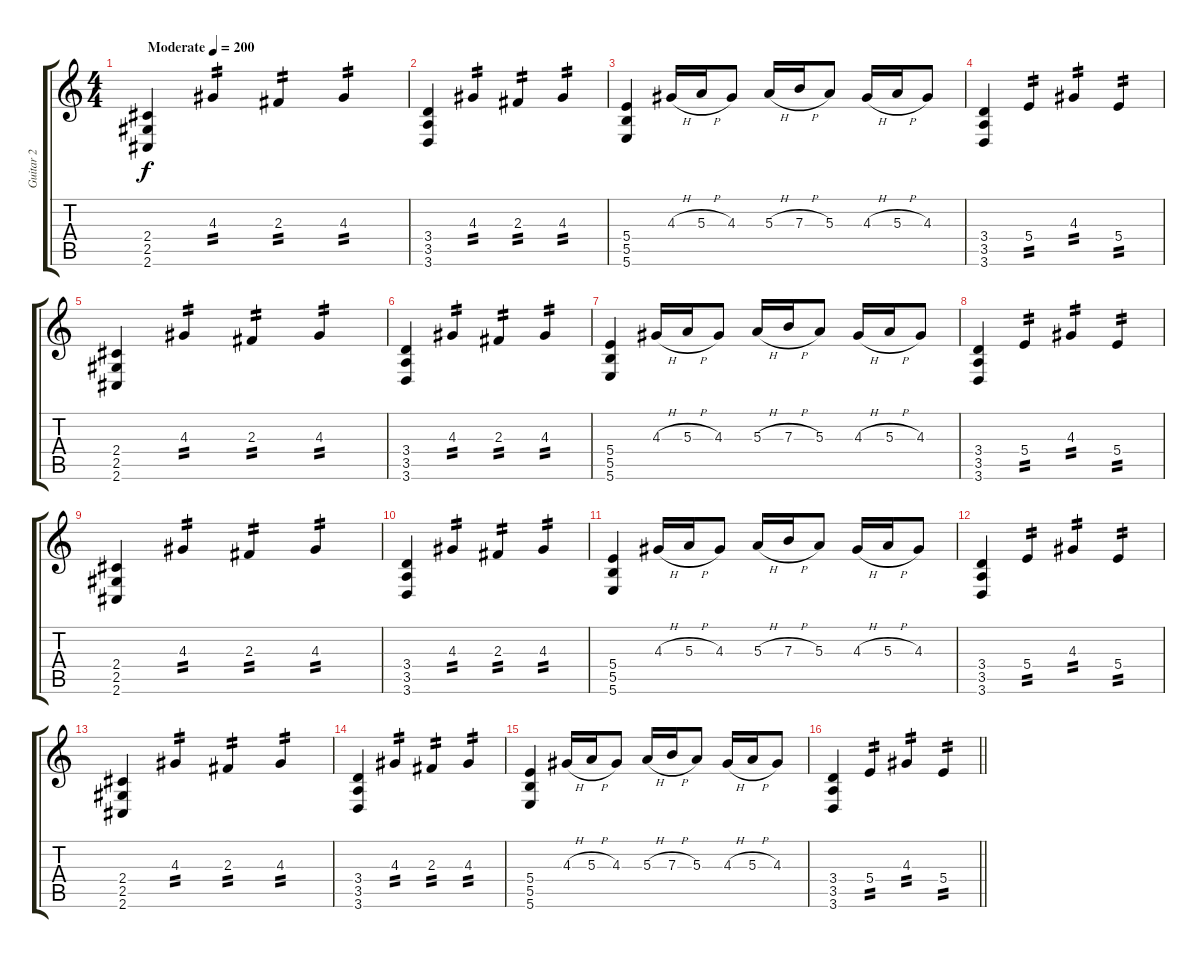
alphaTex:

\track ("Guitar 2" "Guitar 2") {instrument overdrivenguitar}
\staff {score tabs}
\tuning (Db4 Ab3 E3 B2 Gb2 B1) {hide}
\ts (4 4)
\tempo (200 "Moderate")
\clef g2
\ks c
(2.4 2.5 2.6).4{dy f instrument overdrivenguitar} 4.3.4{tp 2} 2.3.4{tp 2} 4.3.4{tp 2} |
(3.4 3.5 3.6).4 4.3.4{tp 2} 2.3.4{tp 2} 4.3.4{tp 2} |
(5.4 5.5 5.6).4 4.3{h}.16 5.3{h}.16 4.3.8 5.3{h}.16 7.3{h}.16 5.3.8 4.3{h}.16 5.3{h}.16 4.3.8 |
(3.4 3.5 3.6).4 5.4.4{tp 2} 4.3.4{tp 2} 5.4.4{tp 2} |
(2.4 2.5 2.6).4 4.3.4{tp 2} 2.3.4{tp 2} 4.3.4{tp 2} |
(3.4 3.5 3.6).4 4.3.4{tp 2} 2.3.4{tp 2} 4.3.4{tp 2} |
(5.4 5.5 5.6).4 4.3{h}.16 5.3{h}.16 4.3.8 5.3{h}.16 7.3{h}.16 5.3.8 4.3{h}.16 5.3{h}.16 4.3.8 |
(3.4 3.5 3.6).4 5.4.4{tp 2} 4.3.4{tp 2} 5.4.4{tp 2} |
(2.4 2.5 2.6).4 4.3.4{tp 2} 2.3.4{tp 2} 4.3.4{tp 2} |
(3.4 3.5 3.6).4 4.3.4{tp 2} 2.3.4{tp 2} 4.3.4{tp 2} |
(5.4 5.5 5.6).4 4.3{h}.16 5.3{h}.16 4.3.8 5.3{h}.16 7.3{h}.16 5.3.8 4.3{h}.16 5.3{h}.16 4.3.8 |
(3.4 3.5 3.6).4 5.4.4{tp 2} 4.3.4{tp 2} 5.4.4{tp 2} |
(2.4 2.5 2.6).4 4.3.4{tp 2} 2.3.4{tp 2} 4.3.4{tp 2} |
(3.4 3.5 3.6).4 4.3.4{tp 2} 2.3.4{tp 2} 4.3.4{tp 2} |
(5.4 5.5 5.6).4 4.3{h}.16 5.3{h}.16 4.3.8 5.3{h}.16 7.3{h}.16 5.3.8 4.3{h}.16 5.3{h}.16 4.3.8 |
\barLineRight lightlight
(3.4 3.5 3.6).4 5.4.4{tp 2} 4.3.4{tp 2} 5.4.4{tp 2}
